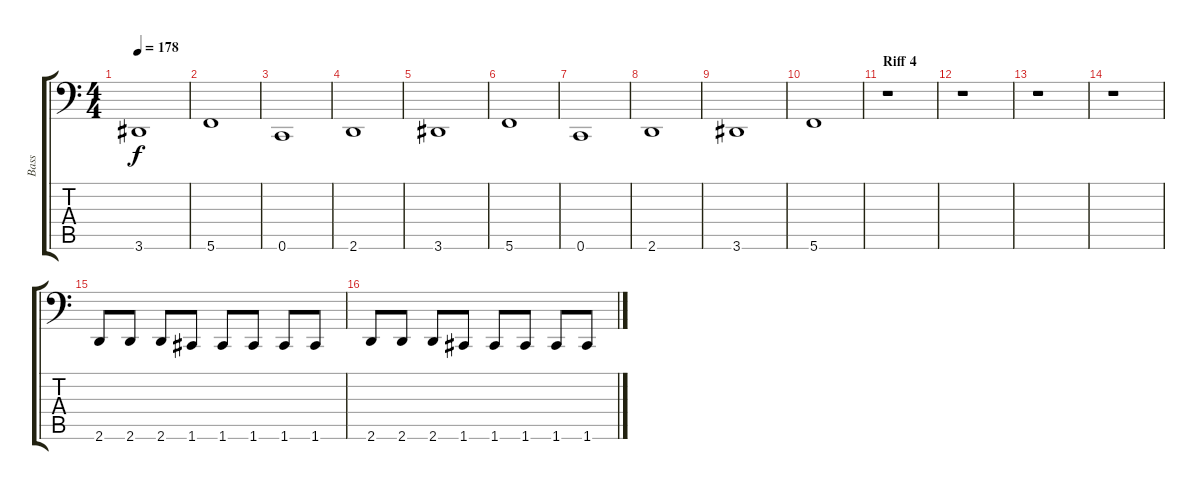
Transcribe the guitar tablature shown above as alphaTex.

\track ("Bass" "Bass") {instrument electricbasspick}
\staff {score tabs}
\tuning (D3 A2 F2 C2 G1 C1) {hide}
\ts (4 4)
\tempo 178
\clef f4
\ks c
3.6.1{dy f} |
5.6.1 |
0.6.1 |
2.6.1 |
3.6.1 |
5.6.1 |
0.6.1 |
2.6.1 |
3.6.1 |
5.6.1 |
\section ("" "Riff 4")
r.1 |
r.1 |
r.1 |
r.1 |
2.6.8 2.6.8 2.6.8 1.6.8 1.6.8 1.6.8 1.6.8 1.6.8 |
2.6.8 2.6.8 2.6.8 1.6.8 1.6.8 1.6.8 1.6.8 1.6.8
